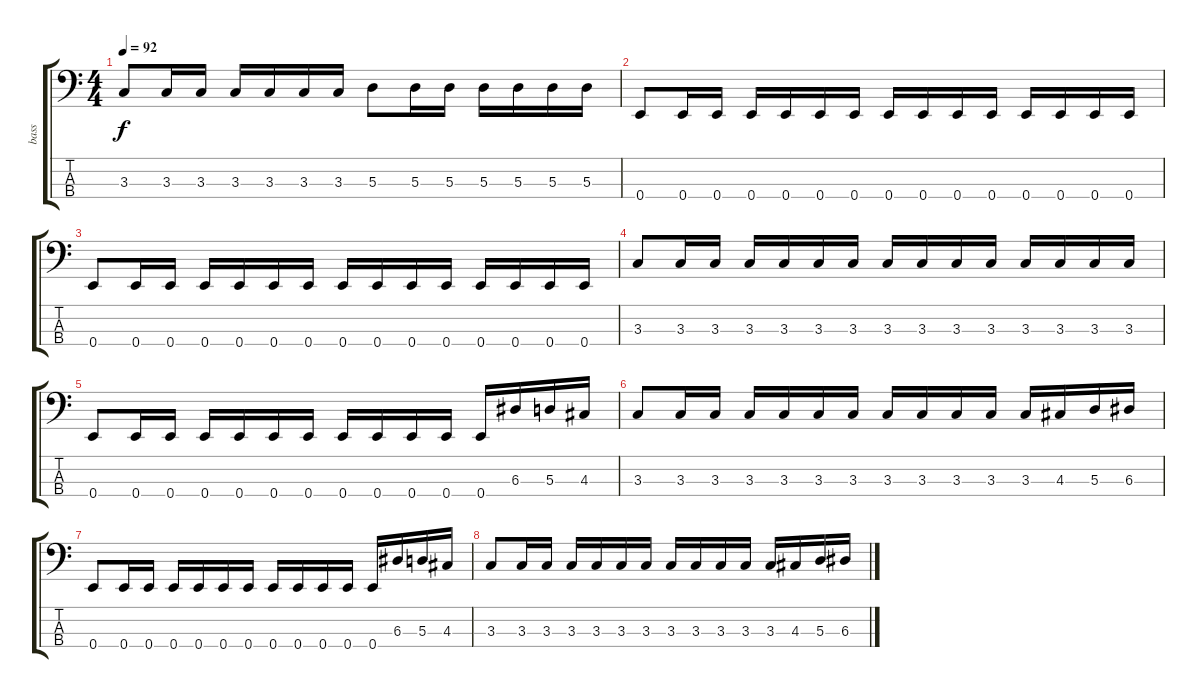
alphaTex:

\track ("bass" "bass") {instrument electricbasspick}
\staff {score tabs}
\tuning (G2 D2 A1 E1) {hide}
\ts (4 4)
\tempo 92
\clef f4
\ks c
3.3.8{dy f} 3.3.16 3.3.16 3.3.16 3.3.16 3.3.16 3.3.16 5.3.8 5.3.16 5.3.16 5.3.16 5.3.16 5.3.16 5.3.16 |
0.4.8 0.4.16 0.4.16 0.4.16 0.4.16 0.4.16 0.4.16 0.4.16 0.4.16 0.4.16 0.4.16 0.4.16 0.4.16 0.4.16 0.4.16 |
0.4.8 0.4.16 0.4.16 0.4.16 0.4.16 0.4.16 0.4.16 0.4.16 0.4.16 0.4.16 0.4.16 0.4.16 0.4.16 0.4.16 0.4.16 |
3.3.8 3.3.16 3.3.16 3.3.16 3.3.16 3.3.16 3.3.16 3.3.16 3.3.16 3.3.16 3.3.16 3.3.16 3.3.16 3.3.16 3.3.16 |
0.4.8 0.4.16 0.4.16 0.4.16 0.4.16 0.4.16 0.4.16 0.4.16 0.4.16 0.4.16 0.4.16 0.4.16 6.3.16 5.3.16 4.3.16 |
3.3.8 3.3.16 3.3.16 3.3.16 3.3.16 3.3.16 3.3.16 3.3.16 3.3.16 3.3.16 3.3.16 3.3.16 4.3.16 5.3.16 6.3.16 |
0.4.8 0.4.16 0.4.16 0.4.16 0.4.16 0.4.16 0.4.16 0.4.16 0.4.16 0.4.16 0.4.16 0.4.16 6.3.16 5.3.16 4.3.16 |
3.3.8 3.3.16 3.3.16 3.3.16 3.3.16 3.3.16 3.3.16 3.3.16 3.3.16 3.3.16 3.3.16 3.3.16 4.3.16 5.3.16 6.3.16
